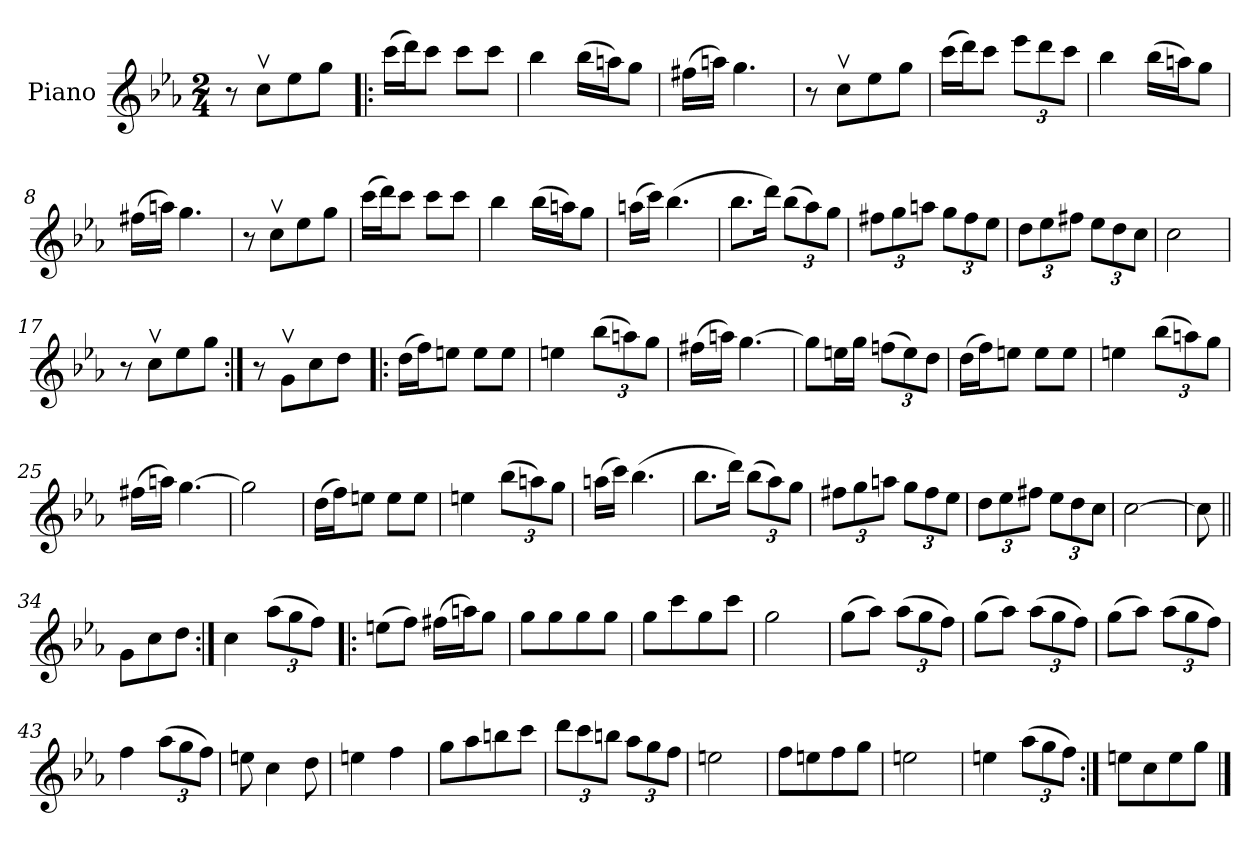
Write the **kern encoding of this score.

**kern
*part1
*staff1
*I"Piano
*I'Pno.
*clefG2
*k[b-e-a-]
*c:
*M2/4
=1
8r
8ccv\L
8ee-\
8gg\J
=2!|:
(>16ccc\LL
16ddd\J)
8ccc\J
8ccc\L
8ccc\J
=3
4bb-\
(>16bb-\LL
16aan\J)
8gg\J
=4
(>16ff#X\LL
16aan\JJ)
4.gg\
!!LO:LB:g=z
=5
8r
8ccv\L
8ee-\
8gg\J
=6
(>16ccc\LL
16ddd\J)
8ccc\J
*Xbrackettup
12eee-\L
12ddd\
12ccc\J
=7
4bb-\
(>16bb-\LL
16aan\J)
8gg\J
=8
(>16ff#X\LL
16aan\JJ)
4.gg\
=9
8r
8ccv\L
8ee-\
8gg\J
!!LO:LB:g=z
=10
(>16ccc\LL
16ddd\J)
8ccc\J
8ccc\L
8ccc\J
=11
4bb-\
(>16bb-\LL
16aan\J)
8gg\J
=12
(>16aan\LL
16ccc\JJ)
(>4.bb-\
=13
8.bb-\L
16ddd\Jk)
(>12bb-\L
12aa-\)
12gg\J
=14
12ff#X\L
12gg\
12aan\J
12gg\L
12ff#\
12ee-\J
!!LO:LB:g=z
=15
12dd\L
12ee-\
12ff#X\J
12ee-\L
12dd\
12cc\J
=16
2cc\
=17
8r
8ccv\L
8ee-\
8gg\J
=18:|!
8r
8gv\L
8cc\
8dd\J
=19!|:
(>16dd\LL
16ff\J)
8een\J
8ee\L
8ee\J
!!LO:LB:g=z
=20
4een\
(>12bb-\L
12aan\)
12gg\J
=21
(>16ff#X\LL
16aan\JJ)
[4.gg\
=22
8gg\L]
16een\L
16gg\JJ
(>12ffn\L
12ee\)
12dd\J
=23
(>16dd\LL
16ff\J)
8een\J
8ee\L
8ee\J
=24
4een\
(>12bb-\L
12aan\)
12gg\J
!!LO:LB:g=z
=25
(>16ff#X\LL
16aan\JJ)
[4.gg\
=26
2gg\]
=27
(>16dd\LL
16ff\J)
8een\J
8ee\L
8ee\J
=28
4een\
(>12bb-\L
12aan\)
12gg\J
=29
(>16aan\LL
16ccc\JJ)
(>4.bb-\
=30
8.bb-\L
16ddd\Jk)
(>12bb-\L
12aa-\)
12gg\J
!!LO:LB:g=z
=31
12ff#X\L
12gg\
12aan\J
12gg\L
12ff#\
12ee-\J
=32
12dd\L
12ee-\
12ff#X\J
12ee-\L
12dd\
12cc\J
=33
[2cc\
=34
8cc\]
=34X1||
8g\L
8cc\
8dd\J
=35:|!
4cc\
(>12aa-\L
12gg\
12ff\J)
!!LO:LB:g=z
=36!|:
(>8een\L
8ff\J)
(>16ff#X\LL
16aan\J)
8gg\J
=37
8gg\L
8gg\
8gg\
8gg\J
=38
8gg\L
8ccc\
8gg\
8ccc\J
=39
2gg\
=40
(>8gg\L
8aa-\J)
(>12aa-\L
12gg\
12ff\J)
!!LO:LB:g=z
=41
(>8gg\L
8aa-\J)
(>12aa-\L
12gg\
12ff\J)
=42
(>8gg\L
8aa-\J)
(>12aa-\L
12gg\
12ff\J)
=43
4ff\
(>12aa-\L
12gg\
12ff\J)
=44
8een\
4cc\
8dd\
=45
4een\
4ff\
=46
8gg\L
8aa-\
8bbn\
8ccc\J
!!LO:LB:g=z
=47
12ddd\L
12ccc\
12bbn\J
12aa-\L
12gg\
12ff\J
=48
2een\
=49
8ff\L
8een\
8ff\
8gg\J
=50
2een\
=51
4een\
(>12aa-\L
12gg\
12ff\J)
=52:|!
8een\L
8cc\
8ee\
8gg\J
==
*-
